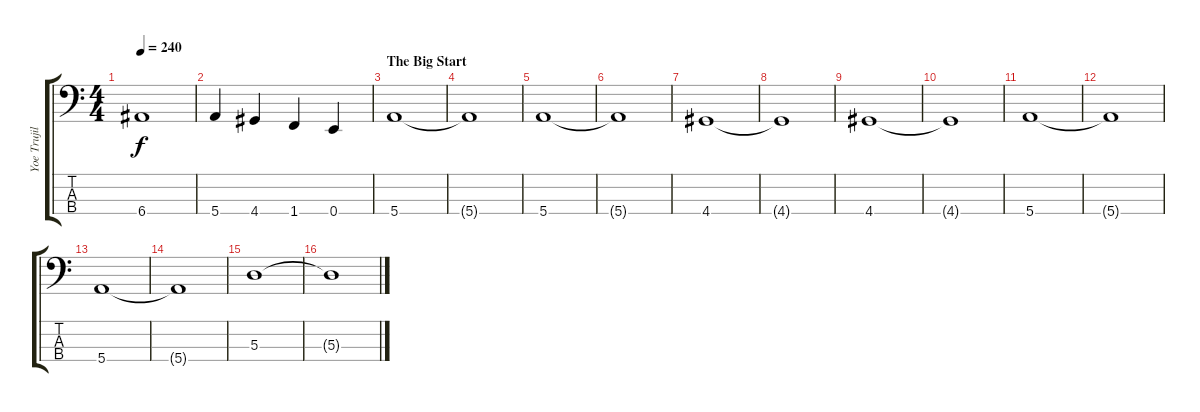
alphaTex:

\track ("Yoe Trujilo" "Yoe Trujil") {instrument slapbass1}
\staff {score tabs}
\tuning (G2 D2 A1 E1) {hide}
\ts (4 4)
\tempo 240
\clef f4
\ks c
6.4.1{dy f} |
5.4.4 4.4.4 1.4.4 0.4.4 |
\section ("" "The Big Start")
5.4.1 |
5.4{t}.1 |
5.4.1 |
5.4{t}.1 |
4.4.1 |
4.4{t}.1 |
4.4.1 |
4.4{t}.1 |
5.4.1 |
5.4{t}.1 |
5.4.1 |
5.4{t}.1 |
5.3.1 |
5.3{t}.1
